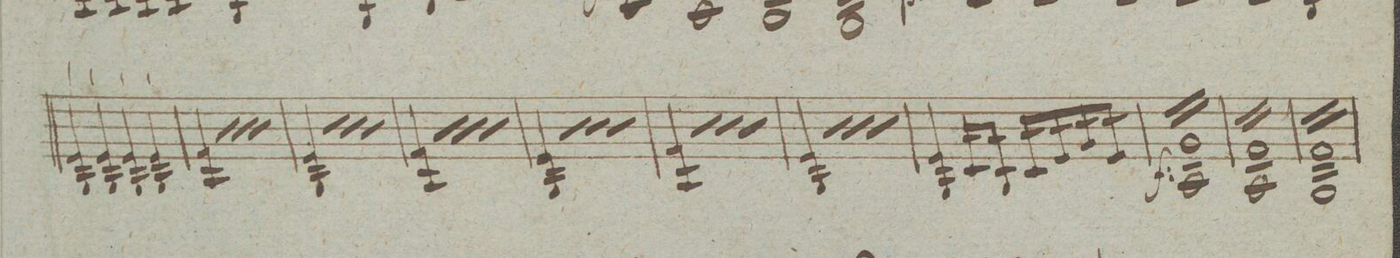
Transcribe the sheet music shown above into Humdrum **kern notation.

**kern	**dynam
*I"Violino 2do	*
*clefG2	*
*k[]	*
*met(c|)	*
*M2/2	*
4e/|> 4G/	.
4e/|> 4G/	.
4e/|> 4G/	.
4e/|> 4G/	.
=42	=42
4f/ 4A/	.
*rep	*
4f/ 4A/	.
*Xrep	*
*rep	*
4f/ 4A/	.
*Xrep	*
*rep	*
4f/ 4A/	.
*Xrep	*
=43	=43
4e/ 4G/	.
*rep	*
4e/ 4G/	.
*Xrep	*
*rep	*
4e/ 4G/	.
*Xrep	*
*rep	*
4e/ 4G/	.
*Xrep	*
=44	=44
4f/ 4A/	.
*rep	*
4f/ 4A/	.
*Xrep	*
*rep	*
4f/ 4A/	.
*Xrep	*
*rep	*
4f/ 4A/	.
*Xrep	*
=45	=45
4e/ 4G/	.
*rep	*
4e/ 4G/	.
*Xrep	*
*rep	*
4e/ 4G/	.
*Xrep	*
*rep	*
4e/ 4G/	.
*Xrep	*
=46	=46
4f/ 4A/	.
*rep	*
4f/ 4A/	.
*Xrep	*
*rep	*
4f/ 4A/	.
*Xrep	*
*rep	*
4f/ 4A/	.
*Xrep	*
=47	=47
4e/ 4G/	.
*rep	*
4e/ 4G/	.
*Xrep	*
*rep	*
4e/ 4G/	.
*Xrep	*
*rep	*
4e/ 4G/	.
*Xrep	*
=48	=48
4e/ 4G/	.
*tremolo	*
16c/LL	.
16c/	.
16B/	.
16B/JJ	.
16c/LL	.
16c/	.
16e/	.
16e/	.
16g/	.
16g/	.
16e/	.
16e/JJ	.
=49	=49
16g/ 16A/LL	f
16g/ 16A/	.
16g/ 16A/	.
16g/ 16A/	.
16g/ 16A/	.
16g/ 16A/	.
16g/ 16A/	.
16g/ 16A/	.
16g/ 16A/	.
16g/ 16A/	.
16g/ 16A/	.
16g/ 16A/	.
16g/ 16A/	.
16g/ 16A/	.
16g/ 16A/	.
16g/ 16A/JJ	.
=50	=50
16f/ 16A/LL	.
16f/ 16A/	.
16f/ 16A/	.
16f/ 16A/	.
16f/ 16A/	.
16f/ 16A/	.
16f/ 16A/	.
16f/ 16A/	.
16f/ 16A/	.
16f/ 16A/	.
16f/ 16A/	.
16f/ 16A/	.
16f/ 16A/	.
16f/ 16A/	.
16f/ 16A/	.
16f/ 16A/JJ	.
=51	=51
16f/ 16G/LL	.
16f/ 16G/	.
16f/ 16G/	.
16f/ 16G/	.
16f/ 16G/	.
16f/ 16G/	.
16f/ 16G/	.
16f/ 16G/	.
16f/ 16G/	.
16f/ 16G/	.
16f/ 16G/	.
16f/ 16G/	.
16f/ 16G/	.
16f/ 16G/	.
16f/ 16G/	.
16f/ 16G/JJ	.
=52	=52
*-	*-
